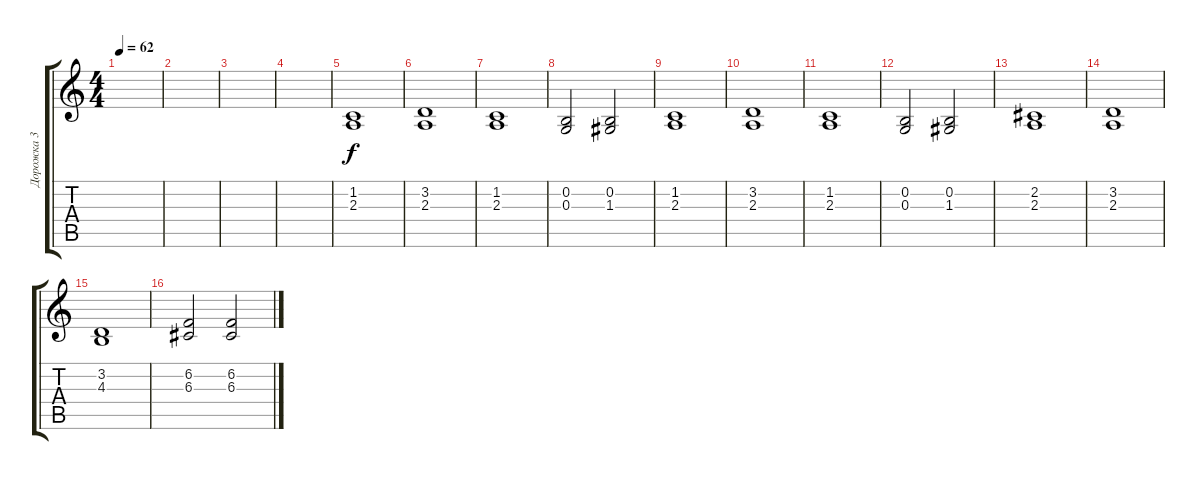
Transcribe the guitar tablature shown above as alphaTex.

\track ("Дорожка 3" "Дорожка 3") {instrument stringensemble2}
\staff {score tabs}
\tuning (E4 B3 G3 D3 A2 E2) {hide}
\ts (4 4)
\tempo 62
\clef g2
\ks c
|
|
|
|
(1.2 2.3).1 |
(3.2 2.3).1 |
(1.2 2.3).1 |
(0.2 0.3).2 (0.2 1.3).2 |
(1.2 2.3).1 |
(3.2 2.3).1 |
(1.2 2.3).1 |
(0.2 0.3).2 (0.2 1.3).2 |
(2.2 2.3).1 |
(3.2 2.3).1 |
(3.2 4.3).1 |
(6.2 6.3).2 (6.2 6.3).2
